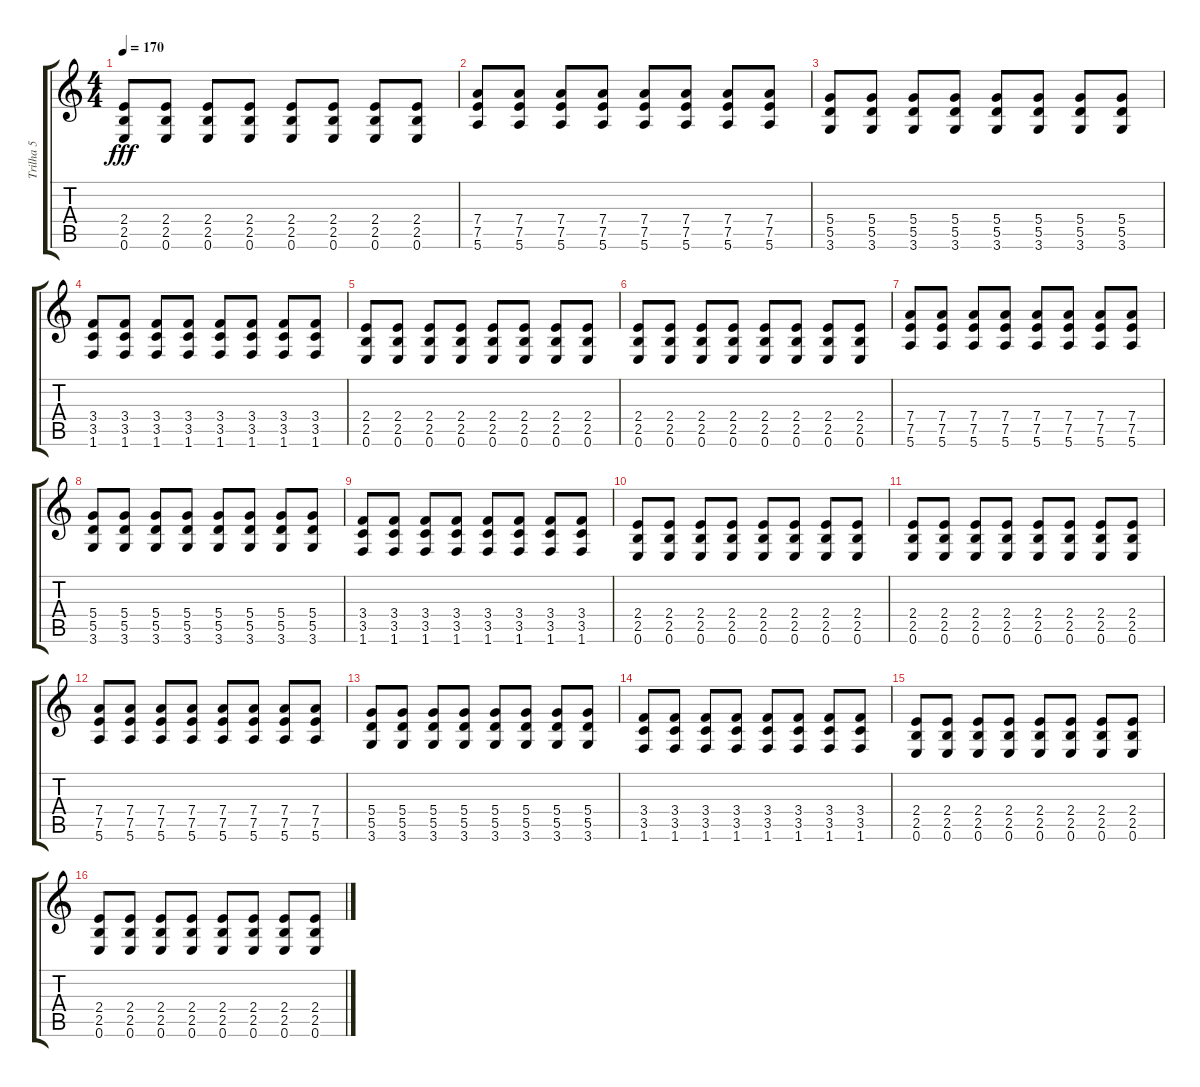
\track ("Trilha 5" "Trilha 5") {instrument distortionguitar}
\staff {score tabs}
\tuning (E4 B3 G3 D3 A2 E2) {hide}
\ts (4 4)
\tempo 170
\clef g2
\ks c
(2.4 2.5 0.6).8{dy fff} (2.4 2.5 0.6).8 (2.4 2.5 0.6).8 (2.4 2.5 0.6).8 (2.4 2.5 0.6).8 (2.4 2.5 0.6).8 (2.4 2.5 0.6).8 (2.4 2.5 0.6).8 |
(7.4 7.5 5.6).8 (7.4 7.5 5.6).8 (7.4 7.5 5.6).8 (7.4 7.5 5.6).8 (7.4 7.5 5.6).8 (7.4 7.5 5.6).8 (7.4 7.5 5.6).8 (7.4 7.5 5.6).8 |
(5.4 5.5 3.6).8 (5.4 5.5 3.6).8 (5.4 5.5 3.6).8 (5.4 5.5 3.6).8 (5.4 5.5 3.6).8 (5.4 5.5 3.6).8 (5.4 5.5 3.6).8 (5.4 5.5 3.6).8 |
(3.4 3.5 1.6).8 (3.4 3.5 1.6).8 (3.4 3.5 1.6).8 (3.4 3.5 1.6).8 (3.4 3.5 1.6).8 (3.4 3.5 1.6).8 (3.4 3.5 1.6).8 (3.4 3.5 1.6).8 |
(2.4 2.5 0.6).8 (2.4 2.5 0.6).8 (2.4 2.5 0.6).8 (2.4 2.5 0.6).8 (2.4 2.5 0.6).8 (2.4 2.5 0.6).8 (2.4 2.5 0.6).8 (2.4 2.5 0.6).8 |
(2.4 2.5 0.6).8 (2.4 2.5 0.6).8 (2.4 2.5 0.6).8 (2.4 2.5 0.6).8 (2.4 2.5 0.6).8 (2.4 2.5 0.6).8 (2.4 2.5 0.6).8 (2.4 2.5 0.6).8 |
(7.4 7.5 5.6).8 (7.4 7.5 5.6).8 (7.4 7.5 5.6).8 (7.4 7.5 5.6).8 (7.4 7.5 5.6).8 (7.4 7.5 5.6).8 (7.4 7.5 5.6).8 (7.4 7.5 5.6).8 |
(5.4 5.5 3.6).8 (5.4 5.5 3.6).8 (5.4 5.5 3.6).8 (5.4 5.5 3.6).8 (5.4 5.5 3.6).8 (5.4 5.5 3.6).8 (5.4 5.5 3.6).8 (5.4 5.5 3.6).8 |
(3.4 3.5 1.6).8 (3.4 3.5 1.6).8 (3.4 3.5 1.6).8 (3.4 3.5 1.6).8 (3.4 3.5 1.6).8 (3.4 3.5 1.6).8 (3.4 3.5 1.6).8 (3.4 3.5 1.6).8 |
(2.4 2.5 0.6).8 (2.4 2.5 0.6).8 (2.4 2.5 0.6).8 (2.4 2.5 0.6).8 (2.4 2.5 0.6).8 (2.4 2.5 0.6).8 (2.4 2.5 0.6).8 (2.4 2.5 0.6).8 |
(2.4 2.5 0.6).8 (2.4 2.5 0.6).8 (2.4 2.5 0.6).8 (2.4 2.5 0.6).8 (2.4 2.5 0.6).8 (2.4 2.5 0.6).8 (2.4 2.5 0.6).8 (2.4 2.5 0.6).8 |
(7.4 7.5 5.6).8 (7.4 7.5 5.6).8 (7.4 7.5 5.6).8 (7.4 7.5 5.6).8 (7.4 7.5 5.6).8 (7.4 7.5 5.6).8 (7.4 7.5 5.6).8 (7.4 7.5 5.6).8 |
(5.4 5.5 3.6).8 (5.4 5.5 3.6).8 (5.4 5.5 3.6).8 (5.4 5.5 3.6).8 (5.4 5.5 3.6).8 (5.4 5.5 3.6).8 (5.4 5.5 3.6).8 (5.4 5.5 3.6).8 |
(3.4 3.5 1.6).8 (3.4 3.5 1.6).8 (3.4 3.5 1.6).8 (3.4 3.5 1.6).8 (3.4 3.5 1.6).8 (3.4 3.5 1.6).8 (3.4 3.5 1.6).8 (3.4 3.5 1.6).8 |
(2.4 2.5 0.6).8 (2.4 2.5 0.6).8 (2.4 2.5 0.6).8 (2.4 2.5 0.6).8 (2.4 2.5 0.6).8 (2.4 2.5 0.6).8 (2.4 2.5 0.6).8 (2.4 2.5 0.6).8 |
(2.4 2.5 0.6).8 (2.4 2.5 0.6).8 (2.4 2.5 0.6).8 (2.4 2.5 0.6).8 (2.4 2.5 0.6).8 (2.4 2.5 0.6).8 (2.4 2.5 0.6).8 (2.4 2.5 0.6).8
